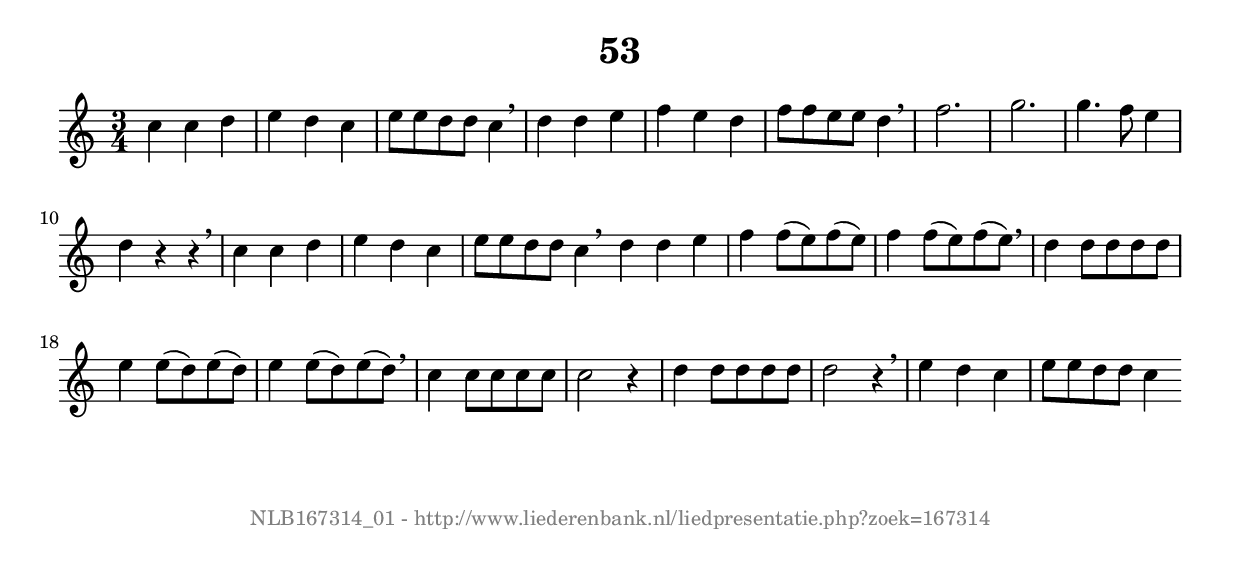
%
% produced by wce2krn 1.64 (7 June 2014)
%
\version"2.16"
#(append! paper-alist '(("long" . (cons (* 210 mm) (* 2000 mm)))))
#(set-default-paper-size "long")
sb = {\breathe}
mBreak = {\breathe }
bBreak = {\breathe }
x = {\once\override NoteHead #'style = #'cross }
gl=\glissando
itime={\override Staff.TimeSignature #'stencil = ##f }
ficta = {\once\set suggestAccidentals = ##t}
fine = {\once\override Score.RehearsalMark #'self-alignment-X = #1 \mark \markup {\italic{Fine}}}
dc = {\once\override Score.RehearsalMark #'self-alignment-X = #1 \mark \markup {\italic{D.C.}}}
dcf = {\once\override Score.RehearsalMark #'self-alignment-X = #1 \mark \markup {\italic{D.C. al Fine}}}
dcc = {\once\override Score.RehearsalMark #'self-alignment-X = #1 \mark \markup {\italic{D.C. al Coda}}}
ds = {\once\override Score.RehearsalMark #'self-alignment-X = #1 \mark \markup {\italic{D.S.}}}
dsf = {\once\override Score.RehearsalMark #'self-alignment-X = #1 \mark \markup {\italic{D.S. al Fine}}}
dsc = {\once\override Score.RehearsalMark #'self-alignment-X = #1 \mark \markup {\italic{D.S. al Coda}}}
pv = {\set Score.repeatCommands = #'((volta "1"))}
sv = {\set Score.repeatCommands = #'((volta "2"))}
tv = {\set Score.repeatCommands = #'((volta "3"))}
qv = {\set Score.repeatCommands = #'((volta "4"))}
xv = {\set Score.repeatCommands = #'((volta #f))}
\header{ tagline = ""
title = "53"
}
\score {{
\key c \major
\relative g'
{
\set melismaBusyProperties = #'()
\time 3/4
\tempo 4=120
\override Score.MetronomeMark #'transparent = ##t
\override Score.RehearsalMark #'break-visibility = #(vector #t #t #f)
c4 c d e d c e8 e d d c4 \sb d d e f e d f8 f e e d4 \mBreak \bar "|"
f2. g2. g4. f8 e4 d r4 r4 \sb c c d e d c e8 e d d c4 \bar ":|:" \bBreak
d4 d e f f8( e) f( e) f4 f8( e) f( e) \sb d4 d8 d d d e4 e8( d) e( d) e4 e8( d) e( d) \mBreak \bar "|"
c4 c8 c c c c2 r4 d4 d8 d d d d2 r4 \sb e4 d c e8 e d d c4 \bar":|"
 }}
 \midi { }
 \layout {
            indent = 0.0\cm
}
}
\markup { \vspace #0 } \markup { \with-color #grey \fill-line { \center-column { \smaller "NLB167314_01 - http://www.liederenbank.nl/liedpresentatie.php?zoek=167314" } } }
